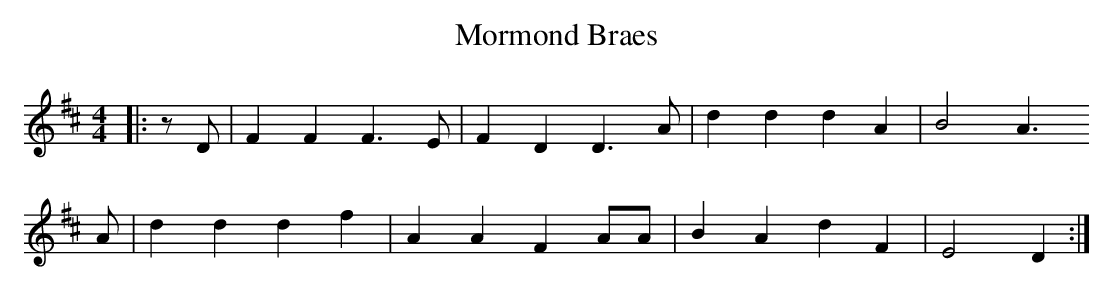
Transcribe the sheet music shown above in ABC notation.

X:1
T: Mormond Braes
M: 4/4
L: 1/8
K: Dmaj
|:zD|F2 F2 F3 E|F2 D2 D3 A|d2 d2 d2 A2|B4 A3
A|d2 d2 d2 f2|A2 A2 F2 AA|B2 A2 d2 F2|E4 D2:|
